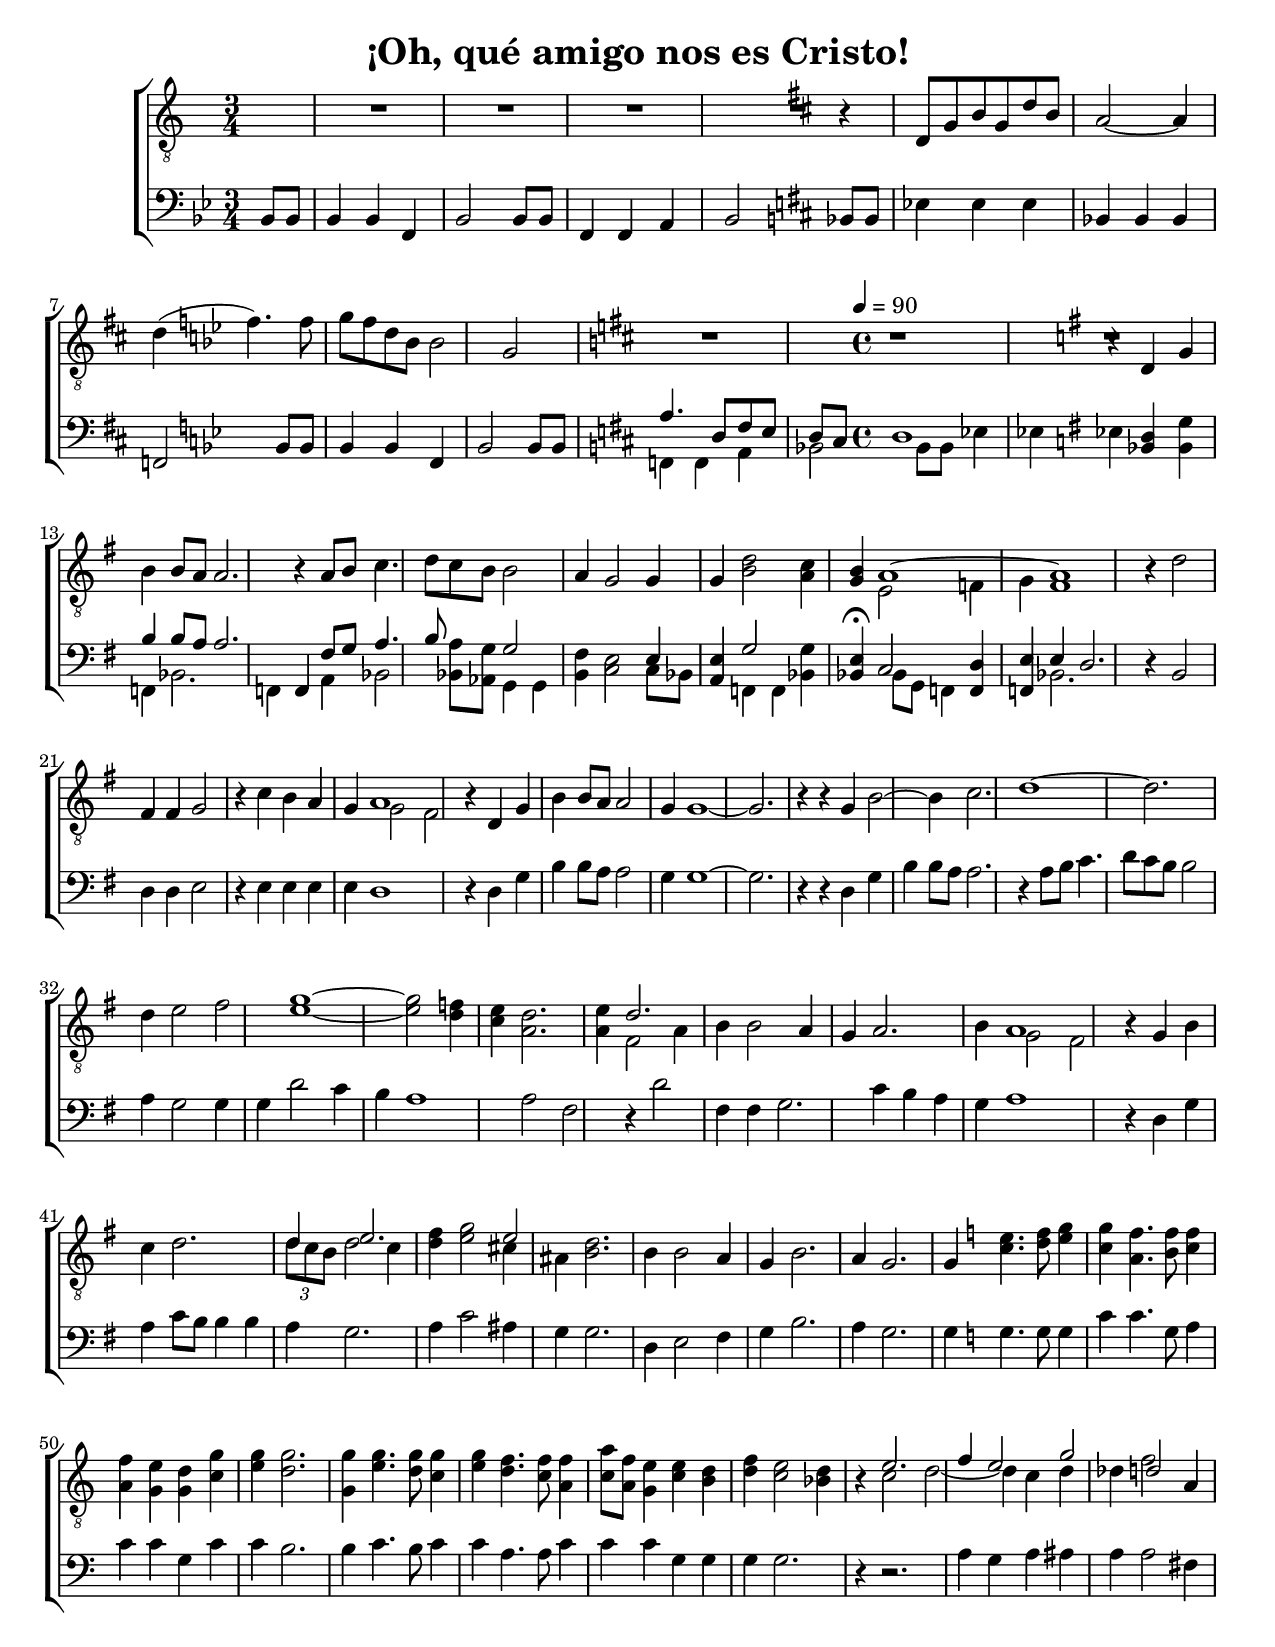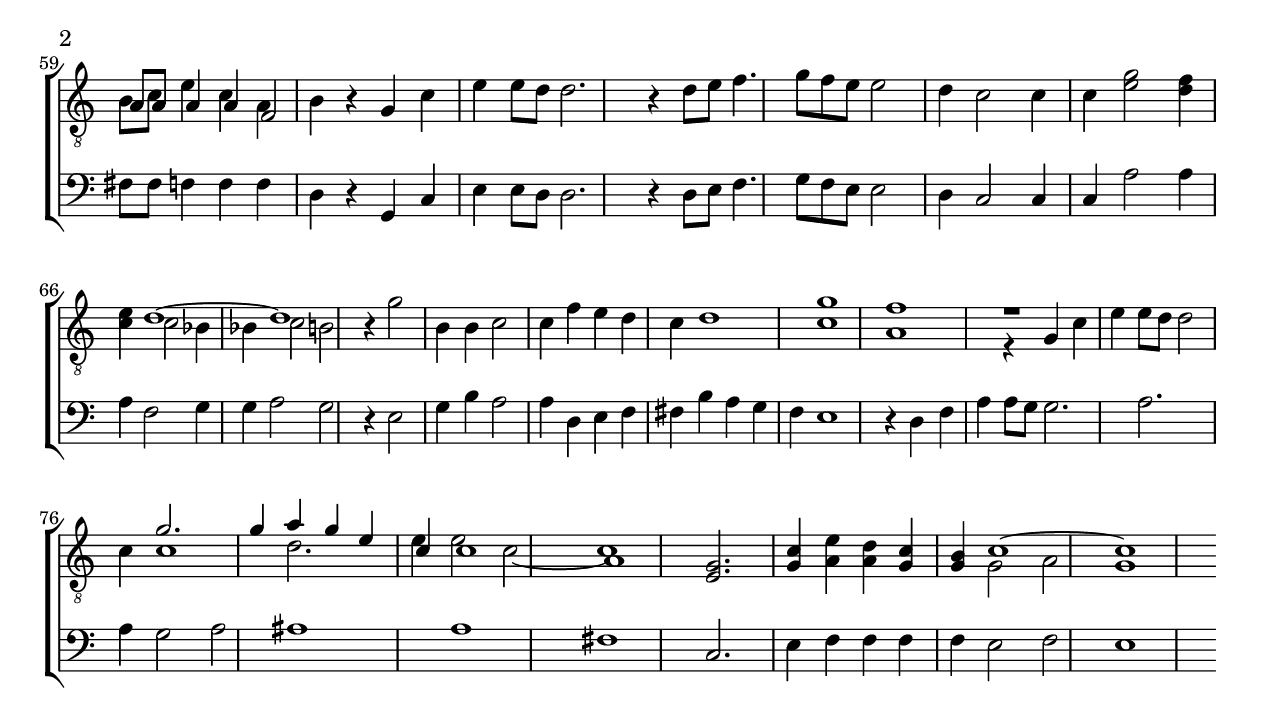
\version "2.12.3"

firstMusic = {
  %% Intro
  \clef "treble_8"
  \time 2/4
  R2*6 | \key d \major
  R2*3 |
  r4 d'( | \key bes \major
  f'4.) f'8 |
  g' f' d' bes |
  bes2 |
  g | \key d \major
  R2*2 | \time 4/4
  R1 | \key g \major
  %% A
  r4 d g b | % Si a Cristo
  b8 a a2. | % buscas
  r4 a8 b c'4. d'8 | % En humilde
  c' b b2 a4 | % ruego con
  g2 g4 g | % fe obten-
  d'2 c'4 b | % drás gozo_y
  a1~ | % paz, gozo_y
  a1  | % paaz

  r4 d'2 fis4 | % gracia y
  fis g2 r4 | % amor 
  c'4 b a g | %llena el cora--
  a1  | %zón
  r4 d g b | % si a Cristo
  b8 a a2 g4 | % buscas con 
  g1 ~ | %fe _
  g2. r4 | %
  %%%%%%%%%%%%%%%
  r4 g b2~ |
  b4 c'2. |
  d'1~ |
  d'2. d'4 |
  e'2 fis' | 
  g'1~ | % ción
  g'2 f'4 e' |
  d'2. e'4 |
  d'2. b4 |
  b2 a4 g |
  a2. b4 |
  a1 |
  r4 g b c' |
  d'2. d'4 |
  e'2. fis'4 |
  g'2 e' |
  d'2. b4 |
  b2 a4 g |
  b2. a4 |
  g2.

  g4 | \key c \major
  e'4. f'8 g'4 g' |
  f'4. f'8 f'4 f' |
  e'4 d' g' g' |
  g'2. g'4 |
  g'4. g'8 g'4 g' |
  f'4. f'8 f'4 a'8 f' |
  e'4 e' d' f' |
  e'2 d'4 r4 |

  e'2. f'4 |
  e'2 g' |
  d'2 a4 a8 a |
  a4 a f2 |
  
  r4 g4 c' e' |
  e'8 d' d'2. |
  r4 d'8 e'8 f'4. g'8 |
  f'8 e' e'2 d'4 |
  c'2 c'4 c'4 |
  g'2 f'4 e' |
  d'1~ |
  d'1 |

  r4 g'2 b4 |
  b4 c'2 c'4 |
  f'4 e' d' c' |
  d'1 |

  g'1 |
  f' |
  r |
  r |

  g'2. g'4 |
  a' g' e' c' |
  c'1 |
  a |

  g2. c'4 |
  e' d' c' b |
  c'1~ |
  c' |
}

firstLyrics = \lyricmode {
  Y__ nos man -- da que lle -- ve -- mos
}

secondMusic = {
  %% Intro
  \clef "treble_8"
  \time 2/4
  R2*6 | \key d \major
  r4 d8 g |
  b g d' b |
  a2~ | 
  a4 s | \key bes \major
  R2*4 | \key d \major
  R2*2 | \time 4/4
  R1 | \key g \major
  %% A
  r4 d g b | % Si a Cristo
  b8 a a2. | % buscas
  r4 a8 b c'4. d'8 | % En humilde
  c' b b2 a4 | % ruego con
  g2 g4 g | % fe obten-
  b2 a4 g | % drás gozo_y
  e2 f4 g | % paz, gozo_y
  fis1 | % paaz

  r4 d'2 fis4 | % gracia y
  fis g2 r4 | % amor 
  c'4 b a g | %llena el cora--
  g2 fis2 | %zón
  r4 d g b | % si a Cristo
  b8 a a2 g4 | % buscas con 
  g1 ~ | %fe _
  g2. r4 | %

  r4 g b2~ |
  b4 c'2. |
  d'1~ |
  d'2. d'4 |
  e'2 fis' | 
  e'1~ | % ción
  e'2 d'4 c' |
  a2. a4 |
  fis2 a4 b4 |
  b2 a4 g |
  a2. b4 |
  g2 fis2 |
  r4 g b c' |
  d'2. \times 2/3 { d'8 c' b } |
  d'2 c'4 d'4 |
  e'2 cis'4 ais4 |
  b2. b4 |
  b2 a4 g |
  b2. a4 |
  g2.

  g4 | \key c \major
  c'4. d'8 e'4 c'4 |
  a4. b8 c'4 a4 |
  g4 g c' e' |
  d'2. g4 |
  e'4. d'8 c'4 e' |
  d'4. c'8 a4 c'8 a |
  g4 c' b d' |
  c'2 bes4 r4 |

  c'2 d'~ |
  d'4 c' d' des' |
  f'2 a4 b8 c' |
  e'4 c' a b |
  
  r4 g4 c' e' |
  e'8 d' d'2. |
  r4 d'8 e'8 f'4. g'8 |
  f'8 e' e'2 d'4 |
  c'2 c'4 c'4 |
  e'2 d'4 c'4 |
  c'2 bes4 bes |
  c'2 b |

  r4 g'2 b4 |
  b4 c'2 c'4 |
  f'4 e' d' c' |
  d'1 |

  c'1 |
  a |
  r4 g4 c' e' |
  e'8 d' d'2 c'4 |
  c'1 |
  d'2. e'4 |
  e'2 c'~ |
  c'1 |

  e2. g4 |
  a a g g |
  g2 a |
  g1 |
}

secondLyrics = \lyricmode  {
  Él sin -- tió nues -- tra__a -- flic -- ción
}

baritoneMusic = {
  %% Intro
  \clef bass
  \time 2/4
  R2*6 | \key d \major
  R2*4 | \key bes \major
  R2*4 | \key d \major
  a4. d8 |
  fis8 e d cis |
  \time 4/4 \tempo 4 = 90
  d1 | \key g \major
  %% A
  r4 d g b | % Si a Cristo
  b8 a a2. | % buscas
  r4 fis8 g a4. b8 | % En humilde
  a g g2 fis4 | % ruego con
  e2 e4 e | % fe obten-
  g2 g4 e | % drás gozo_y
  c2 d4 e | % paz, gozo_y
  e4 d2. | % paaz

  r4 b,2 d4 | % gracia y
  d e2 r4 | % amor 
  e4 e e e | %llena el cora--
  d1  | %zón
  r4 d g b | % si a Cristo
  b8 a a2 g4 | % buscas con 
  g1 ~ | %fe _
  g2. r4 | %

  r4 d g b | % Si a Cristo
  b8 a a2. | % buscas
  r4 a8 b c'4. d'8 | % En humilde
  c' b b2 a4 | % ruego con
  g2 g4 g | % fe obten-
  d'2 c'4 b | % drás gozo_y
  a1 | % paz, gozo_y
  a2 fis2| % paaz

  r4 d'2 fis4 % Gracia_y
  fis4 g2. % amor
  c'4 b a g % llena el cora--
  a1 % zón

  r4 d g a % Si a Cristo
  c'8 b b4 b a % buscas en tu
  g2. a4 % afli--
  c'2 ais4 g % ción  con--
  g2. d4 % suelo
  e2 fis4 g % siempre
  b2. a4 % me se--
  g2. % rás

  g4 | \key c \major % Je--
  g4. g8 g4 c' | % sús te
  c'4. g8 a4 c' |
  c' g c' c' |
  b2. b4 |
  c'4. b8 c'4 c' |
  a4. a8 c'4 c' |
  c' g g g |
  g2. r4 |
  r2. a4 | % uh, siempre
  g4 a ais a | %  siempre cerca
  a2 fis4 fis8 fis |
  f4 f f d | 
  r4 g, c e | % Confío en
  e8 d d2. |
  r4 d8 e f4. g8 |
  f e e2 d4 |
  c2 c4 c |
  a2 a4 a |
  f2 g4 g |
  a2 g | % Gozo y paaaz
  r4 e2 g4 | % Fuerza y luz
  b4 a2 a4 |
  d e f fis | % la tempes
  b a g f |
  e1 |
  r4 d f a |
  a8 g g2. |
  a2. a4 | % In prayer
  g2 a |
  ais1 |
  a1 |
  fis1 |
  c2. e4 | % Paz tendrá tu corazón
  f4 f f f |
  e2 f |
  e1 |
}

baritoneLyrics = \lyricmode {
  To -- do__a Dios en o -- ra -- ción.
}

bassMusic = {
  \clef "bass"
  \time 3/4
  \key bes \major

  \partial 4 bes,8 bes, 
  bes,4 bes, f, 
  bes,2 bes,8 bes, 
  f,4 f, a, 
  bes,2 % Al andar con Jesús en su fúlgida luz

  bes,8 bes, 
  ees4 ees ees 
  bes, bes, bes, 
  f,2 % en mi senda su gloria veré

  bes,8 bes, 
  bes,4 bes, f, 
  bes,2 bes,8 bes, 
  f,4 f, a, 
  bes,2 % y su voz he de oír, pues promete vivir

  bes,8 bes, 
  ees4 ees ees 
  bes, bes, f, 
  bes,2. % con aquél que obedezca por fe

  f,4 f, a, 
  bes,2 bes,8 aes, 
  g,4 g, b, 
  c2 % Su santa ley obedezco por fe

  c8 bes, 
  a,4 f, f,
  bes, bes,\fermata bes,8 g,
  f,4 f, f, 
  bes,2. % y feliz en mi Cristo yo por siempre seré

}

bassLyrics = \lyricmode  {
}


#(set-default-paper-size "letter")

\header {
  title = "¡Oh, qué amigo nos es Cristo!"
}

% showLastLength = R1*8
\score {
  \new ChoirStaff <<
%    \new Lyrics = "first"
    \new Staff = "tenors" \with { printPartCombineTexts = ##f } {
      \partcombine \firstMusic \secondMusic
    }

    % \new Staff = "tenors" <<
    %   \new Voice = "first"  { \firstMusic }
    %   \new Voice = "second" { \secondMusic }
    % >>

%    \new Lyrics = "second"
%    \new Lyrics = "baritone"


\new Staff = "basses" \with { printPartCombineTexts = ##f } {
      \set Staff.soloText = #"barítono"
      \set Staff.soloIIText = #"bajo"
      \set Staff.aDueText = #"ambos"
      \partcombine \baritoneMusic \bassMusic
    }

    
%      \new Lyrics = "bass"
%      \context Lyrics = "first" \lyricsto "first" \firstLyrics
%      \context Lyrics = "second" \lyricsto "second" \secondLyrics
%      \context Lyrics = "baritone" \lyricsto "baritone" \baritoneLyrics
%      \context Lyrics = "bass" \lyricsto "bass" \bassLyrics 
  >>
  \layout {}
  \midi {}
}